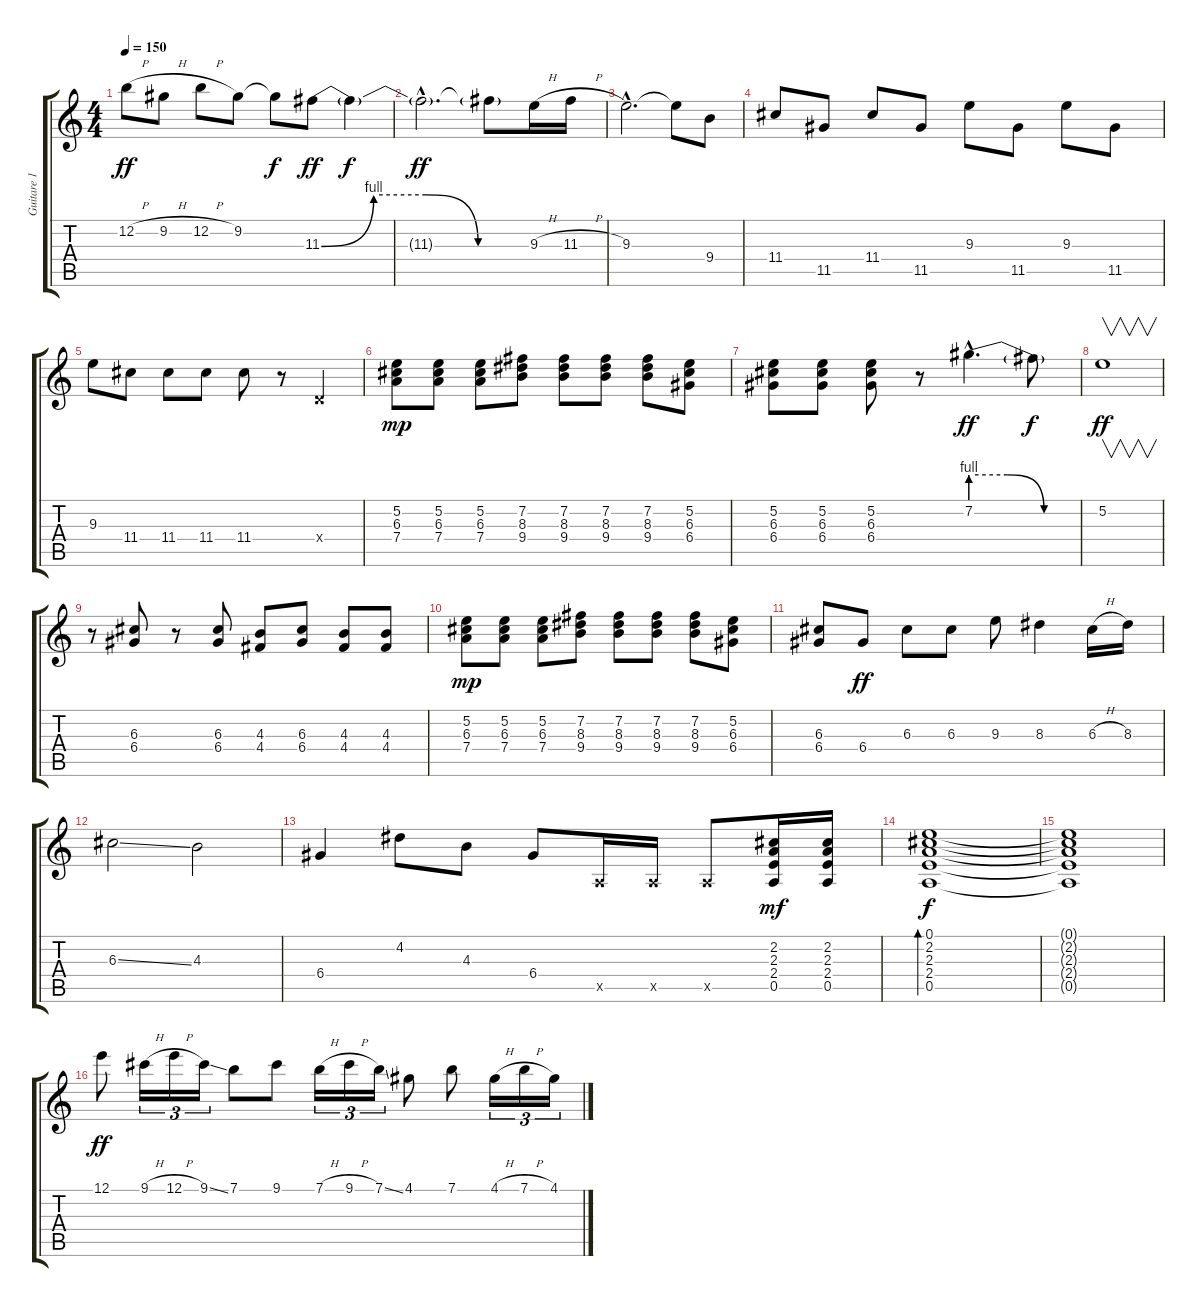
\track ("Guitare 1" "Guitare 1") {instrument electricguitarjazz}
\staff {score tabs}
\tuning (E4 B3 G3 D3 A2 E2) {hide}
\ts (4 4)
\tempo 150
\clef g2
\ks c
12.2{h}.8{dy ff} 9.2{h}.8 12.2{h}.8 9.2.8 9.2{t}.8{dy f} 11.3{be (custom 0 0 15 4 30 4 45 0 60 0)}.8{dy ff} 11.3{t}.4{dy f} |
11.3{hac t}.2{d dy ff} 11.3{t}.8 9.3{h}.16 11.3{h}.16 |
9.3{hac}.2{d} 9.3{t}.8 9.4.8 |
11.4.8 11.5.8 11.4.8 11.5.8 9.3.8 11.5.8 9.3.8 11.5.8 |
9.3.8 11.4.8 11.4.8 11.4.8 11.4.8 r.8 0.4{x}.4 |
(5.2 6.3 7.4).8{dy mp} (5.2 6.3 7.4).8 (5.2 6.3 7.4).8 (7.2 8.3 9.4).8 (7.2 8.3 9.4).8 (7.2 8.3 9.4).8 (7.2 8.3 9.4).8 (5.2 6.3 6.4).8 |
(5.2 6.3 6.4).8 (5.2 6.3 6.4).8 (5.2 6.3 6.4).8 r.8 7.2{be (custom 0 4 20 4 40 0 60 0) hac}.4{d dy ff} 7.2{t}.8{dy f} |
5.2.1{v dy ff} |
r.8 (6.3 6.4).8 r.8 (6.3 6.4).8 (4.3 4.4).8 (6.3 6.4).8 (4.3 4.4).8 (4.3 4.4).8 |
(5.2 6.3 7.4).8{dy mp} (5.2 6.3 7.4).8 (5.2 6.3 7.4).8 (7.2 8.3 9.4).8 (7.2 8.3 9.4).8 (7.2 8.3 9.4).8 (7.2 8.3 9.4).8 (5.2 6.3 6.4).8 |
(6.3 6.4).8 6.4.8{dy ff} 6.3.8 6.3.8 9.3.8 8.3.4 6.3{h}.16 8.3.16 |
6.3{ss}.2 4.3.2 |
6.4.4 4.2.8 4.3.8 6.4.8 0.5{x}.16 0.5{x}.16 0.5{x}.8 (2.2 2.3 2.4 0.5).16{dy mf} (2.2 2.3 2.4 0.5).16 |
(0.1 2.2 2.3 2.4 0.5).1{bd 60 dy f} |
(0.1{t} 2.2{t} 2.3{t} 2.4{t} 0.5{t}).1 |
12.1.8{dy ff} 9.1{h}.16{tu (3 2)} 12.1{h}.16{tu (3 2)} 9.1{ss}.16{tu (3 2)} 7.1.8 9.1.8 7.1{h}.16{tu (3 2)} 9.1{h}.16{tu (3 2)} 7.1{ss}.16{tu (3 2)} 4.1.8 7.1.8 4.1{h}.16{tu (3 2)} 7.1{h}.16{tu (3 2)} 4.1{ss}.16{tu (3 2)}
